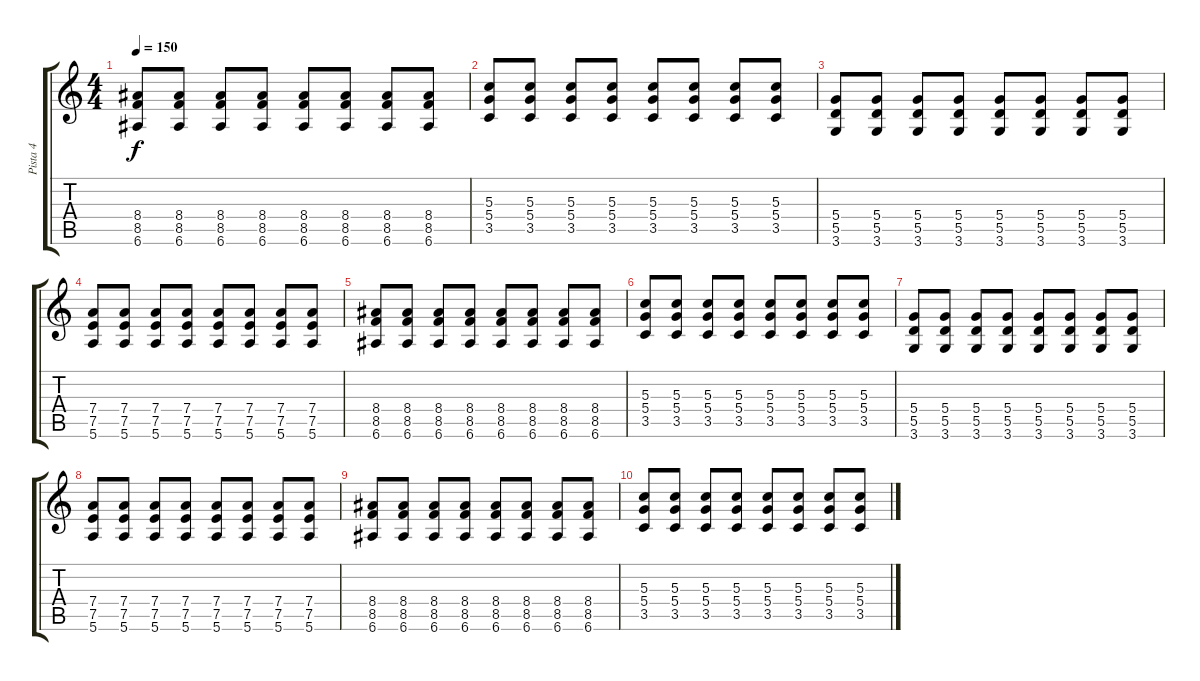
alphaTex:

\track ("Pista 4" "Pista 4") {instrument distortionguitar}
\staff {score tabs}
\tuning (E4 B3 G3 D3 A2 E2) {hide}
\ts (4 4)
\tempo 150
\clef g2
\ks c
(8.4 8.5 6.6).8{dy f} (8.4 8.5 6.6).8 (8.4 8.5 6.6).8 (8.4 8.5 6.6).8 (8.4 8.5 6.6).8 (8.4 8.5 6.6).8 (8.4 8.5 6.6).8 (8.4 8.5 6.6).8 |
(5.3 5.4 3.5).8 (5.3 5.4 3.5).8 (5.3 5.4 3.5).8 (5.3 5.4 3.5).8 (5.3 5.4 3.5).8 (5.3 5.4 3.5).8 (5.3 5.4 3.5).8 (5.3 5.4 3.5).8 |
(5.4 5.5 3.6).8 (5.4 5.5 3.6).8 (5.4 5.5 3.6).8 (5.4 5.5 3.6).8 (5.4 5.5 3.6).8 (5.4 5.5 3.6).8 (5.4 5.5 3.6).8 (5.4 5.5 3.6).8 |
(7.4 7.5 5.6).8 (7.4 7.5 5.6).8 (7.4 7.5 5.6).8 (7.4 7.5 5.6).8 (7.4 7.5 5.6).8 (7.4 7.5 5.6).8 (7.4 7.5 5.6).8 (7.4 7.5 5.6).8 |
(8.4 8.5 6.6).8 (8.4 8.5 6.6).8 (8.4 8.5 6.6).8 (8.4 8.5 6.6).8 (8.4 8.5 6.6).8 (8.4 8.5 6.6).8 (8.4 8.5 6.6).8 (8.4 8.5 6.6).8 |
(5.3 5.4 3.5).8 (5.3 5.4 3.5).8 (5.3 5.4 3.5).8 (5.3 5.4 3.5).8 (5.3 5.4 3.5).8 (5.3 5.4 3.5).8 (5.3 5.4 3.5).8 (5.3 5.4 3.5).8 |
(5.4 5.5 3.6).8 (5.4 5.5 3.6).8 (5.4 5.5 3.6).8 (5.4 5.5 3.6).8 (5.4 5.5 3.6).8 (5.4 5.5 3.6).8 (5.4 5.5 3.6).8 (5.4 5.5 3.6).8 |
(7.4 7.5 5.6).8 (7.4 7.5 5.6).8 (7.4 7.5 5.6).8 (7.4 7.5 5.6).8 (7.4 7.5 5.6).8 (7.4 7.5 5.6).8 (7.4 7.5 5.6).8 (7.4 7.5 5.6).8 |
(8.4 8.5 6.6).8 (8.4 8.5 6.6).8 (8.4 8.5 6.6).8 (8.4 8.5 6.6).8 (8.4 8.5 6.6).8 (8.4 8.5 6.6).8 (8.4 8.5 6.6).8 (8.4 8.5 6.6).8 |
(5.3 5.4 3.5).8 (5.3 5.4 3.5).8 (5.3 5.4 3.5).8 (5.3 5.4 3.5).8 (5.3 5.4 3.5).8 (5.3 5.4 3.5).8 (5.3 5.4 3.5).8 (5.3 5.4 3.5).8
